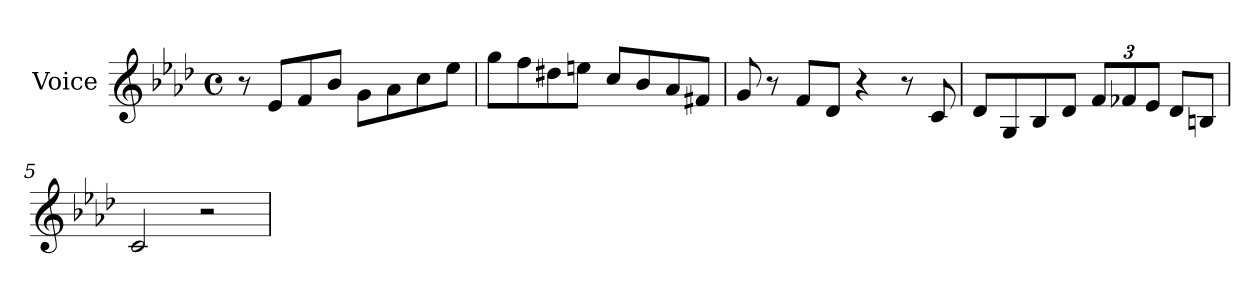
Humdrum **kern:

**kern
*part1
*staff1
*I"Voice
*I'Voice
*clefG2
*k[b-e-a-d-]
*M4/4
*met(c)
=1
8r
8e-/L
8f/
8b-/J
8g\L
8a-\
8cc\
8ee-\J
=2
8gg\L
8ff\
8dd#X\
8een\J
8cc/L
8b-/
8a-/
8f#X/J
=3
8g/
8r
8f/L
8d-/J
4r
8r
8c/
=4
8d-/L
8G/
8B-/
8d-/J
12f/L
12f-X/
12e-/J
8d-/L
8Bn/J
=5
2c/
2rcc
=
*-
